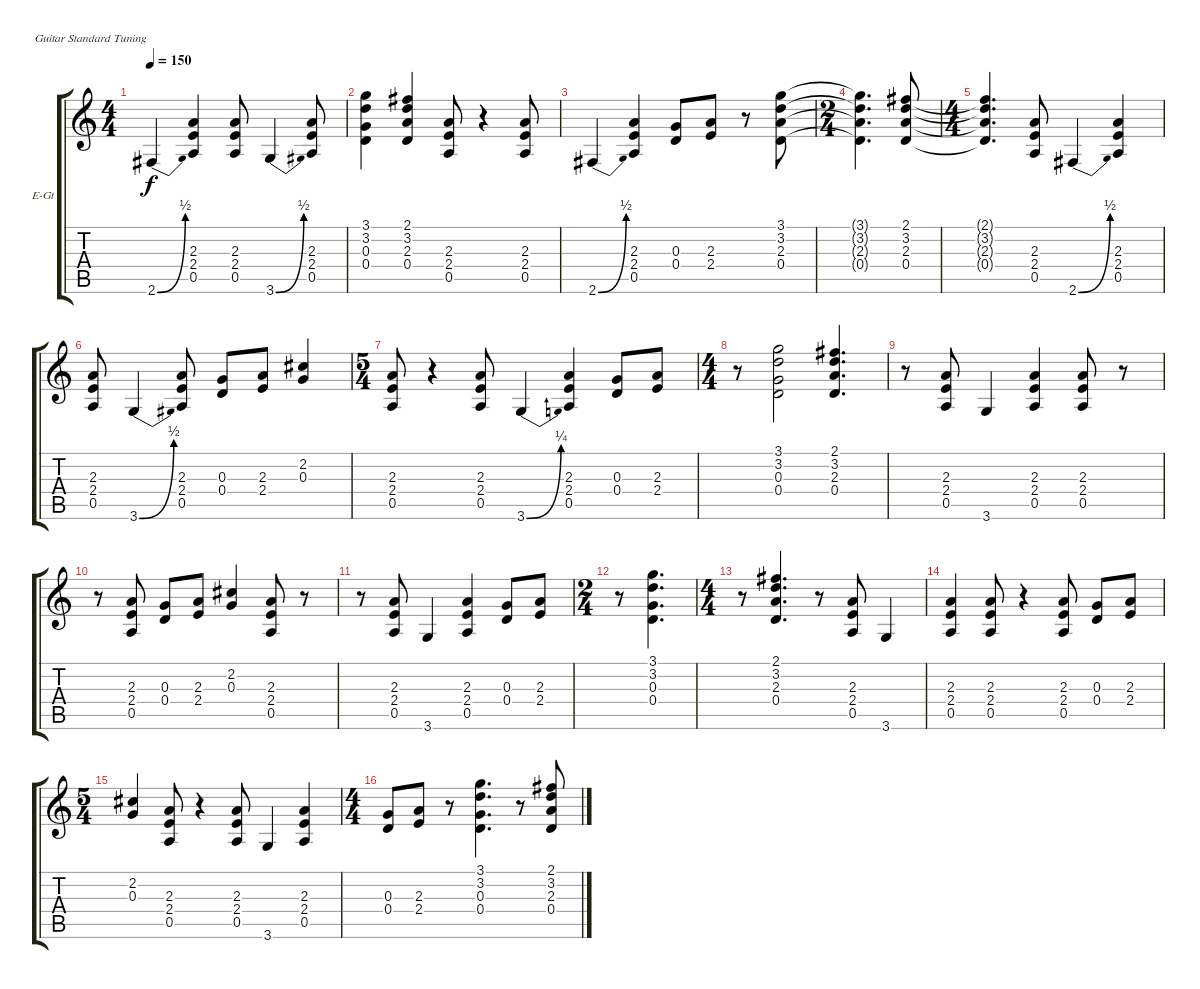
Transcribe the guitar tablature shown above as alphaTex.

\bracketExtendMode groupsimilarinstruments
\firstSystemTrackNameOrientation horizontal
\otherSystemsTrackNameOrientation horizontal
\track ("Guitar 1" "E-Gt") {instrument overdrivenguitar}
\staff {score tabs}
\tuning (E4 B3 G3 D3 A2 E2)
\ts (4 4)
\tempo 150
\clef g2
\ks c
2.6{be (bend 0 0 60 2)}.4{dy f} (2.3 2.4 0.5).4 (2.3 2.4 0.5).8 3.6{be (bend 0 0 60 2)}.4 (2.3 2.4 0.5).8 |
(3.1 3.2 0.3 0.4).4 (2.1 3.2 2.3 0.4).4 (2.3 2.4 0.5).8 r.4 (2.3 2.4 0.5).8 |
2.6{be (bend 0 0 60 2)}.4 (2.3 2.4 0.5).4 (0.3 0.4).8 (2.3 2.4).8 r.8 (3.1 3.2 2.3 0.4).8 |
\ts (2 4)
(3.1{t} 3.2{t} 2.3{t} 0.4{t}).4{d} (2.1 3.2 2.3 0.4).8 |
\ts (4 4)
(2.1{t} 3.2{t} 2.3{t} 0.4{t}).4{d} (2.3 2.4 0.5).8 2.6{be (bend 0 0 60 2)}.4 (2.3 2.4 0.5).4 |
(2.3 2.4 0.5).8 3.6{be (bend 0 0 60 2)}.4 (2.3 2.4 0.5).8 (0.3 0.4).8 (2.3 2.4).8 (2.2 0.3).4 |
\ts (5 4)
(2.3 2.4 0.5).8 r.4 (2.3 2.4 0.5).8 3.6{be (bend 0 0 60 1)}.4 (2.3 2.4 0.5).4 (0.3 0.4).8 (2.3 2.4).8 |
\ts (4 4)
r.8 (3.1 3.2 0.3 0.4).2 (2.1 3.2 2.3 0.4).4{d} |
r.8 (2.3 2.4 0.5).8 3.6.4 (2.3 2.4 0.5).4 (2.3 2.4 0.5).8 r.8 |
r.8 (2.3 2.4 0.5).8 (0.3 0.4).8 (2.3 2.4).8 (2.2 0.3).4 (2.3 2.4 0.5).8 r.8 |
r.8 (2.3 2.4 0.5).8 3.6.4 (2.3 2.4 0.5).4 (0.3 0.4).8 (2.3 2.4).8 |
\ts (2 4)
r.8 (3.1 3.2 0.3 0.4).4{d} |
\ts (4 4)
r.8 (2.1 3.2 2.3 0.4).4{d} r.8 (2.3 2.4 0.5).8 3.6.4 |
(2.3 2.4 0.5).4 (2.3 2.4 0.5).8 r.4 (2.3 2.4 0.5).8 (0.3 0.4).8 (2.3 2.4).8 |
\ts (5 4)
(2.2 0.3).4 (2.3 2.4 0.5).8 r.4 (2.3 2.4 0.5).8 3.6.4 (2.3 2.4 0.5).4 |
\ts (4 4)
(0.3 0.4).8 (2.3 2.4).8 r.8 (3.1 3.2 0.3 0.4).4{d} r.8 (2.1 3.2 2.3 0.4).8
